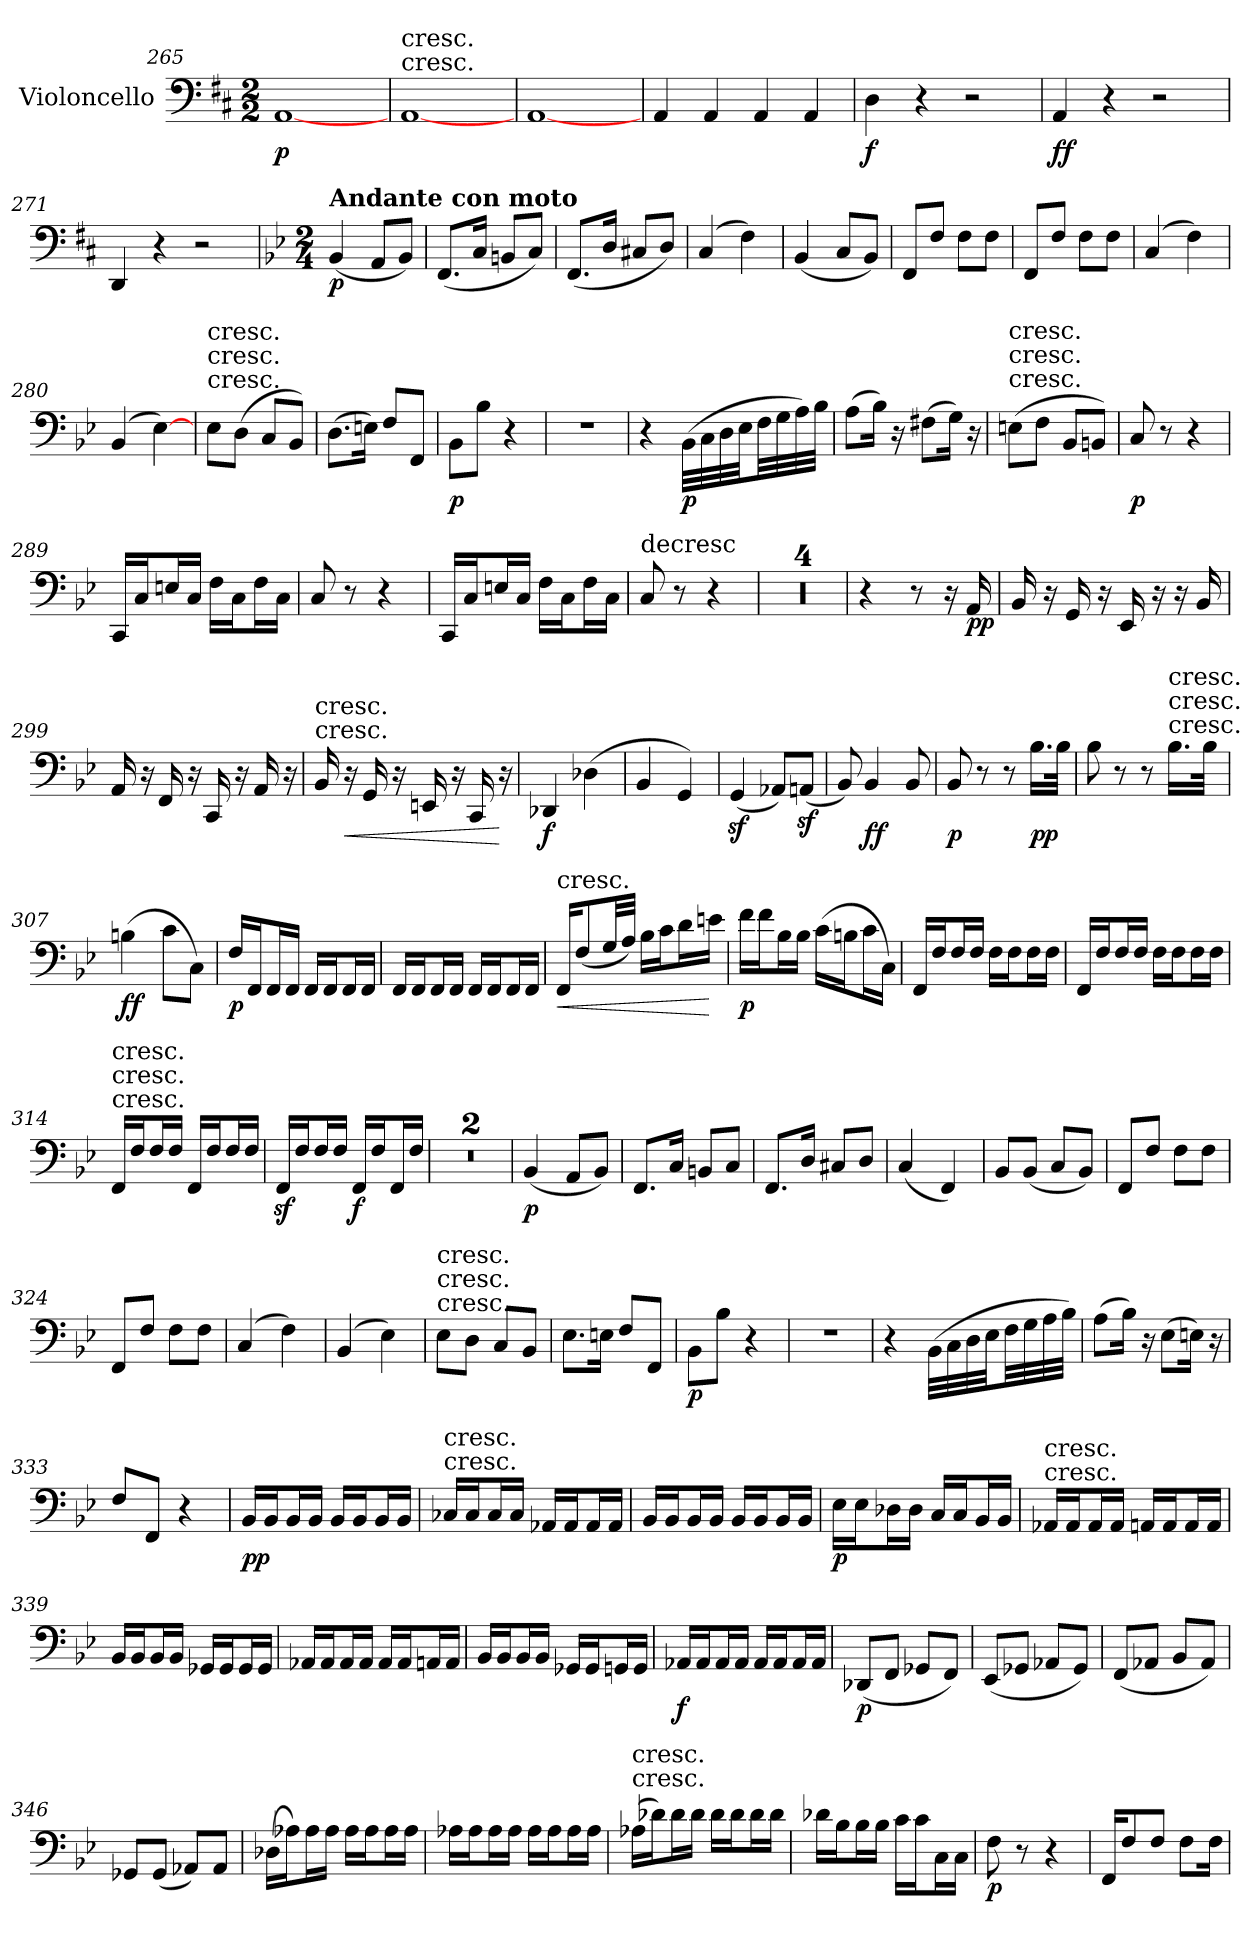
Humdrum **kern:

**kern	**dynam
*part1	*part1
*staff1	*staff1
*I"Violoncello	*
*I'Vc	*
*clefF4	*
*k[f#c#]	*
*D:	*
*M2/2	*
=265	=265
[1AA	p
=266	=266
!LO:TX:t=cresc.	!
!LO:TX:a:t=cresc.	!
[1AA	.
=267	=267
[1AA	.
=268	=268
4AA	.
4AA	.
4AA	.
4AA	.
=269	=269
4D	f
4r	.
2r	.
=270	=270
4AA	ff
4r	.
2r	.
=271	=271
4DD	.
4r	.
2r	.
=272	=272
*k[b-e-]	*
*B-:	*
*M2/4	*
!LO:TX:a:B:t=Andante con moto	!
(4BB-	p
8AA/L	.
8BB-/J)	.
=273	=273
(8.FF/L	.
16C/Jk	.
8BBn/L	.
8C/J)	.
=274	=274
(8.FF/L	.
16D/Jk	.
8C#X/L	.
8D/J)	.
=275	=275
(4C	.
4F)	.
=276	=276
(4BB-	.
8C/L	.
8BB-/J)	.
=277	=277
8FF/L	.
8F/J	.
8F\L	.
8F\J	.
=278	=278
8FF/L	.
8F/J	.
8F\L	.
8F\J	.
=279	=279
(4C	.
4F)	.
=280	=280
(4BB-	.
[4E-)	.
=281	=281
!LO:TX:t=cresc.	!
!LO:TX:a:t=cresc.	!
!LO:TX:a:t=cresc.	!
8E-\L	.
(8D\J	.
8C/L	.
8BB-/J)	.
=282	=282
(8.D\L	.
16En\Jk)	.
8F/L	.
8FF/J	.
=283	=283
8BB-\L	p
8B-\J	.
4r	.
=284	=284
2r	.
=285	=285
4r	.
(32BB-\LLL	p
32C\	.
32D\	.
32E-\JJ	.
32F\LL	.
32G\	.
32A\)	.
32B-\JJJ	.
=286	=286
(8A\L	.
16B-\Jk)	.
16r	.
(8F#X\L	.
16G\Jk)	.
16r	.
=287	=287
!LO:TX:t=cresc.	!
!LO:TX:a:t=cresc.	!
!LO:TX:a:t=cresc.	!
(8En\L	.
8F\J	.
8BB-/L	.
8BBn/J)	.
=288	=288
8C	p
8r	.
4r	.
=289	=289
16CC/LL	.
16C/J	.
16En/L	.
16C/JJ	.
16F\LL	.
16C\J	.
16F\L	.
16C\JJ	.
=290	=290
8C	.
8r	.
4r	.
=291	=291
16CC/LL	.
16C/J	.
16En/L	.
16C/JJ	.
16F\LL	.
16C\J	.
16F\L	.
16C\JJ	.
=292	=292
!LO:TX:a:t=decresc	!
8C	.
8r	.
4r	.
=293	=293
2r	.
=294	=294
2r	.
=295	=295
2r	.
=296	=296
2r	.
=297	=297
4r	.
8r	.
16r	.
16AA	pp
=298	=298
16BB-	.
16r	.
16GG	.
16r	.
16EE-	.
16r	.
16r	.
16BB-	.
=299	=299
16AA	.
16r	.
16FF	.
16r	.
16CC	.
16r	.
16AA	.
16r	.
=300	=300
!LO:TX:a:t=cresc.	!
!LO:TX:a:t=cresc.	!
16BB-	.
!	!LO:HP:b
16r	<
16GG	.
16r	.
16EEn	.
16r	.
16CC	.
16r	[
=301	=301
4DD-X	f
(4D-X	.
=302	=302
4BB-	.
4GG)	.
=303	=303
(4GGz	.
8AA-X/L)	.
(8AAnz/J	.
=304	=304
8BB-)	.
4BB-	ff
8BB-	.
=305	=305
8BB-	p
8r	.
8r	.
16.B-\LL	pp
32B-\JJk	.
=306	=306
8B-	.
8r	.
8r	.
!LO:TX:t=cresc.	!
!LO:TX:a:t=cresc.	!
!LO:TX:a:t=cresc.	!
16.B-\LL	.
32B-\JJk	.
=307	=307
(4Bn	ff
8c\L	.
8C\J)	.
=308	=308
16F/LL	p
16FF/J	.
16FF/L	.
16FF/JJ	.
16FF/LL	.
16FF/J	.
16FF/L	.
16FF/JJ	.
=309	=309
16FF/LL	.
16FF/J	.
16FF/L	.
16FF/JJ	.
16FF/LL	.
16FF/J	.
16FF/L	.
16FF/JJ	.
=310	=310
!LO:TX:a:t=cresc.	!
!	!LO:HP:b
16FF/KL	<
(8F/	.
32G/LL	.
32A/JJJ)	.
16B-\LL	.
16c\J	.
16d\L	.
16en\JJ	[
=311	=311
16f\LL	p
16f\J	.
16B-\L	.
16B-\JJ	.
(16c\LL	.
16Bn\J	.
16c\L	.
16C\JJ)	.
=312	=312
16FF/LL	.
16F/J	.
16F/L	.
16F/JJ	.
16F\LL	.
16F\J	.
16F\L	.
16F\JJ	.
=313	=313
16FF/LL	.
16F/J	.
16F/L	.
16F/JJ	.
16F\LL	.
16F\J	.
16F\L	.
16F\JJ	.
=314	=314
!LO:TX:t=cresc.	!
!LO:TX:a:t=cresc.	!
!LO:TX:a:t=cresc.	!
16FF/LL	.
16F/J	.
16F/L	.
16F/JJ	.
16FF/LL	.
16F/J	.
16F/L	.
16F/JJ	.
=315	=315
16FFz/LL	.
16F/J	.
16F/L	.
16F/JJ	.
16FF/LL	f
16F/J	.
16FF/L	.
16F/JJ	.
=316	=316
2r	.
=317	=317
2r	.
=318	=318
(4BB-	p
8AA/L	.
8BB-/J)	.
=319	=319
8.FF/L	.
16C/Jk	.
8BBn/L	.
8C/J	.
=320	=320
8.FF/L	.
16D/Jk	.
8C#X/L	.
8D/J	.
=321	=321
(4C	.
4FF)	.
=322	=322
8BB-/L	.
(8BB-/J	.
8C/L	.
8BB-/J)	.
=323	=323
8FF/L	.
8F/J	.
8F\L	.
8F\J	.
=324	=324
8FF/L	.
8F/J	.
8F\L	.
8F\J	.
=325	=325
(4C	.
4F)	.
=326	=326
(4BB-	.
4E-)	.
=327	=327
!LO:TX:t=cresc.	!
!LO:TX:a:t=cresc.	!
!LO:TX:a:t=cresc.	!
8E-\L	.
8D\J	.
8C/L	.
8BB-/J	.
=328	=328
8.E-\L	.
16En\Jk	.
8F/L	.
8FF/J	.
=329	=329
8BB-\L	p
8B-\J	.
4r	.
=330	=330
2r	.
=331	=331
4r	.
(32BB-\LLL	.
32C\	.
32D\	.
32E-\JJ	.
32F\LL	.
32G\	.
32A\	.
32B-\JJJ)	.
=332	=332
(8A\L	.
16B-\Jk)	.
16r	.
(8E-\L	.
16En\Jk)	.
16r	.
=333	=333
8F/L	.
8FF/J	.
4r	.
=334	=334
16BB-/LL	pp
16BB-/J	.
16BB-/L	.
16BB-/JJ	.
16BB-/LL	.
16BB-/J	.
16BB-/L	.
16BB-/JJ	.
=335	=335
!LO:TX:t=cresc.	!
!LO:TX:a:t=cresc.	!
16C-X/LL	.
16C-/J	.
16C-/L	.
16C-/JJ	.
16AA-X/LL	.
16AA-/J	.
16AA-/L	.
16AA-/JJ	.
=336	=336
16BB-/LL	.
16BB-/J	.
16BB-/L	.
16BB-/JJ	.
16BB-/LL	.
16BB-/J	.
16BB-/L	.
16BB-/JJ	.
=337	=337
16E-\LL	p
16E-\J	.
16D-X\L	.
16D-\JJ	.
16C/LL	.
16C/J	.
16BB-/L	.
16BB-/JJ	.
=338	=338
!LO:TX:t=cresc.	!
!LO:TX:a:t=cresc.	!
16AA-X/LL	.
16AA-/J	.
16AA-/L	.
16AA-/JJ	.
16AAn/LL	.
16AA/J	.
16AA/L	.
16AA/JJ	.
=339	=339
16BB-/LL	.
16BB-/J	.
16BB-/L	.
16BB-/JJ	.
16GG-X/LL	.
16GG-/J	.
16GG-/L	.
16GG-/JJ	.
=340	=340
16AA-X/LL	.
16AA-/J	.
16AA-/L	.
16AA-/JJ	.
16AA-/LL	.
16AA-/J	.
16AAn/L	.
16AA/JJ	.
=341	=341
16BB-/LL	.
16BB-/J	.
16BB-/L	.
16BB-/JJ	.
16GG-X/LL	.
16GG-/J	.
16GGn/L	.
16GG/JJ	.
=342	=342
16AA-X/LL	f
16AA-/J	.
16AA-/L	.
16AA-/JJ	.
16AA-/LL	.
16AA-/J	.
16AA-/L	.
16AA-/JJ	.
=343	=343
(8DD-X/L	p
8FF/J	.
8GG-X/L	.
8FF/J)	.
=344	=344
(8EE-/L	.
8GG-X/J	.
8AA-X/L	.
8GG-/J)	.
=345	=345
(8FF/L	.
8AA-X/J	.
8BB-/L	.
8AA-/J)	.
=346	=346
8GG-X/L	.
(8GG-/J	.
8AA-X/L)	.
8AA-/J	.
=347	=347
(16D-X\LL	.
16A-X\J)	.
16A-\L	.
16A-\JJ	.
16A-\LL	.
16A-\J	.
16A-\L	.
16A-\JJ	.
=348	=348
16A-X\LL	.
16A-\J	.
16A-\L	.
16A-\JJ	.
16A-\LL	.
16A-\J	.
16A-\L	.
16A-\JJ	.
=349	=349
!LO:TX:t=cresc.	!
!LO:TX:a:t=cresc.	!
(16A-X\LL	.
16d-X\J)	.
16d-\L	.
16d-\JJ	.
16d-\LL	.
16d-\J	.
16d-\L	.
16d-\JJ	.
=350	=350
16d-X\LL	.
16B-\J	.
16B-\L	.
16B-\JJ	.
16c\LL	.
16c\J	.
16C\L	.
16C\JJ	.
=351	=351
8F	p
8r	.
4r	.
=352	=352
16FF/KL	.
8F/	.
8F/J	.
8F\L	.
16F\Jk	.
=	=
*-	*-
